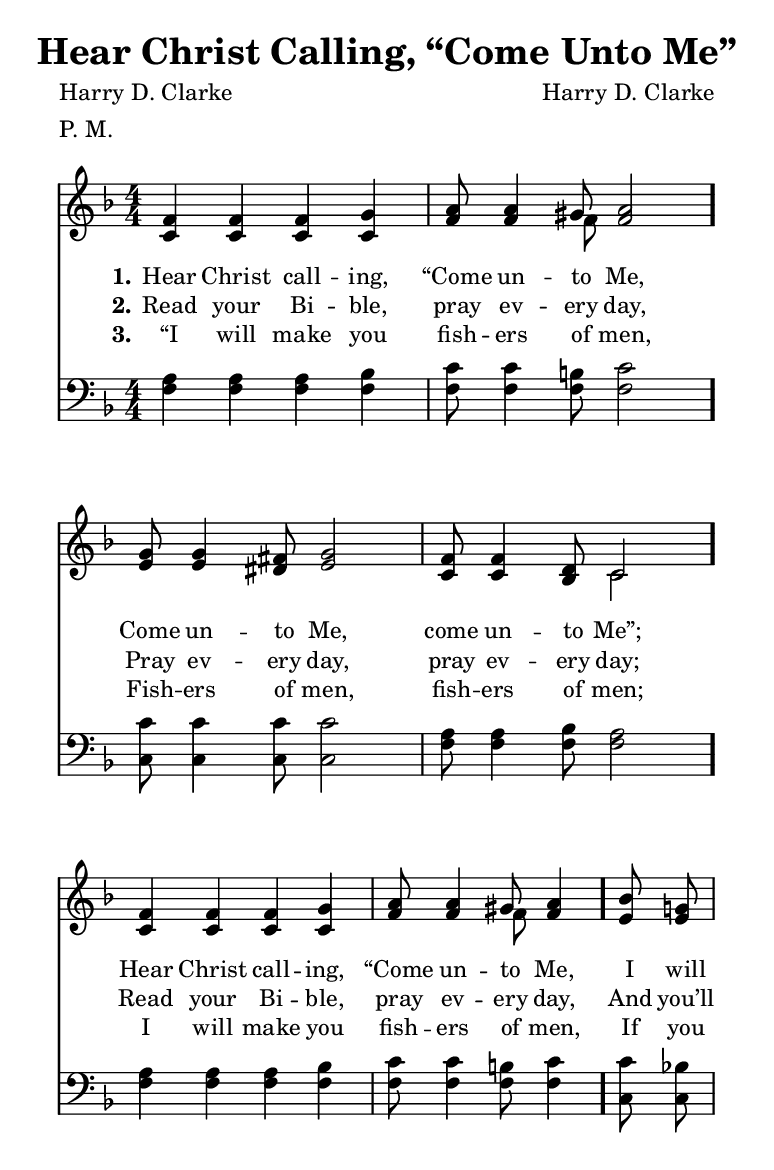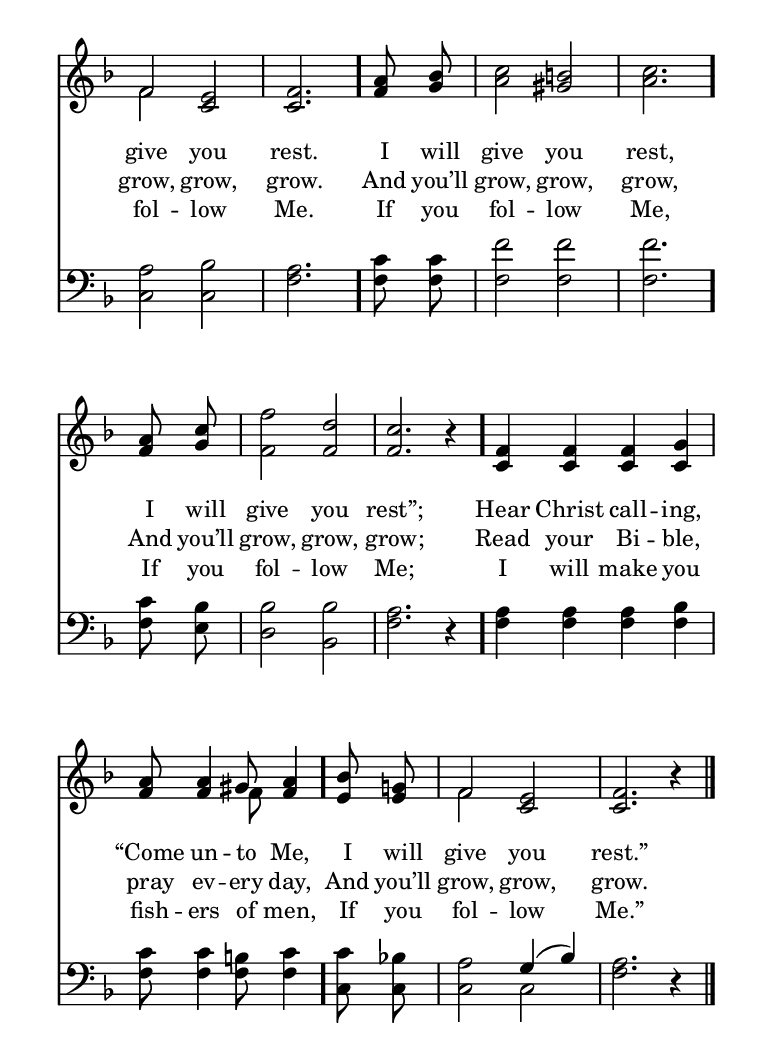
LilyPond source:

\include "common/global.ily"
\paper {
  \include "common/paper.ily"
  system-count = #(cond (is-eogsized 4) (#t #f))
}

\header{
  %children
  hymnnumber = "350"
  title = "Hear Christ Calling, “Come Unto Me”"
  tunename = ""
  meter = "P. M."
  poet = "Harry D. Clarke"
  composer = "Harry D. Clarke"
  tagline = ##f
}

global = {
  \include "common/overrides.ily"
  \override Staff.TimeSignature.style = #'numbered
  \time 4/4
  \override Score.MetronomeMark.transparent = ##t % hide all fermata changes too
  \tempo 4=90
  \key f \major
  \autoBeamOff
}

patternB = { c8 c4 c8 c2 | }
patternA = { c4 c c c | \patternB }
patternC = { c8 c c2 c | c2. }

notesSoprano = {
\global
\relative c' {

  \changePitch \patternA { f f f g | a a gis a }
  \changePitch \patternB { g g fis g | f f d c }
  \changePitch \patternA { f f f g | a a gis } a4
  \changePitch \patternC { bes g | f e | f }
  \changePitch \patternC { a bes | c b | c }
  \changePitch \patternC { a c | f d | c } r4
  \changePitch \patternA { f, f f g | a a gis } a4
  \changePitch \patternC { bes g | f e | f } r4

  \bar "|."

}
}

notesAlto = {
\global
\relative e' {

  \changePitch \patternA { c c c c | f f f f }
  \changePitch \patternB { e e dis e | c c bes c }
  \changePitch \patternA { c c c c | f f f } f4
  \changePitch \patternC { e e | f c | c }
  \changePitch \patternC { f g | a gis | a }
  \changePitch \patternC { f g | f f | f } r4
  \changePitch \patternA { c c c c | f f f } f4
  \changePitch \patternC { e e | f c | c } r4

}
}

notesTenor = {
\global
\relative a {

  \changePitch \patternA { a a a bes | c c b c }
  \changePitch \patternB { c c c c | a a bes a }
  \changePitch \patternA { a a a bes | c c b } c4
  \changePitch \patternC { c bes | a bes | a }
  \changePitch \patternC { c c | f f | f }
  \changePitch \patternC { c bes | bes bes | a } r4
  \changePitch \patternA { a a a bes | c c b } c4
  c8 bes | a2 g4( bes) | a2. r4

}
}

notesBass = {
\global
\relative f {

  \changePitch \patternA { f f f f | f f f f }
  \changePitch \patternB { c c c c | f f f f }
  \changePitch \patternA { f f f f | f f f } f4
  \changePitch \patternC { c c | c c | f }
  \changePitch \patternC { f f | f f | f }
  \changePitch \patternC { f e | d bes | f' } r4
  \changePitch \patternA { f f f f | f f f } f4
  \changePitch \patternC { c c | c c | f } r4

}
}

wordsA = \lyricmode {
\set stanza = "1."

Hear Christ call -- ing, “Come un -- to Me, \bar "."
Come un -- to Me, come un -- to Me”; \bar "."
Hear Christ call -- ing, “Come un -- to Me, \bar "."
I will give you rest. \bar "."
I will give you rest, \bar "."
I will give you rest”; \bar "."
Hear Christ call -- ing, “Come un -- to Me, \bar "."
I will give you rest.” \bar "."

}

wordsB = \lyricmode {
\set stanza = "2."

Read your Bi -- ble, pray ev -- ery day,
Pray ev -- ery day, pray ev -- ery day;
Read your Bi -- ble, pray ev -- ery day,
And you’ll grow, grow, grow.
And you’ll grow, grow, grow,
And you’ll grow, grow, grow;
Read your Bi -- ble, pray ev -- ery day,
And you’ll grow, grow, grow.

}

wordsC = \lyricmode {
\set stanza = "3."

“I will make you fish -- ers of men,
Fish -- ers of men, fish -- ers of men;
I will make you fish -- ers of men,
If you fol -- low Me.
If you fol -- low Me,
If you fol -- low Me;
I will make you fish -- ers of men,
If you fol -- low Me.”

}

\score {
  \context ChoirStaff <<
    \context Staff = upper <<
      \set Staff.autoBeaming = ##f
      \set ChoirStaff.systemStartDelimiter = #'SystemStartBar
      \set ChoirStaff.printPartCombineTexts = ##f
      \partcombine #'(2 . 11) \notesSoprano \notesAlto
      \context NullVoice = sopranos { \voiceOne << \notesSoprano >> }
      \context Lyrics = one   \lyricsto sopranos \wordsA
      \context Lyrics = two   \lyricsto sopranos \wordsB
      \context Lyrics = three \lyricsto sopranos \wordsC
    >>
    \context Staff = men <<
      \set Staff.autoBeaming = ##f
      \clef bass
      \set ChoirStaff.printPartCombineTexts = ##f
      \partcombine #'(2 . 11) \notesTenor \notesBass
    >>
  >>
  \layout {
    \include "common/layout.ily"
  }
  \midi{
    \include "common/midi.ily"
  }
}

\version "2.19.49"  % necessary for upgrading to future LilyPond versions.

% vi:set et ts=2 sw=2 ai nocindent syntax=lilypond:
